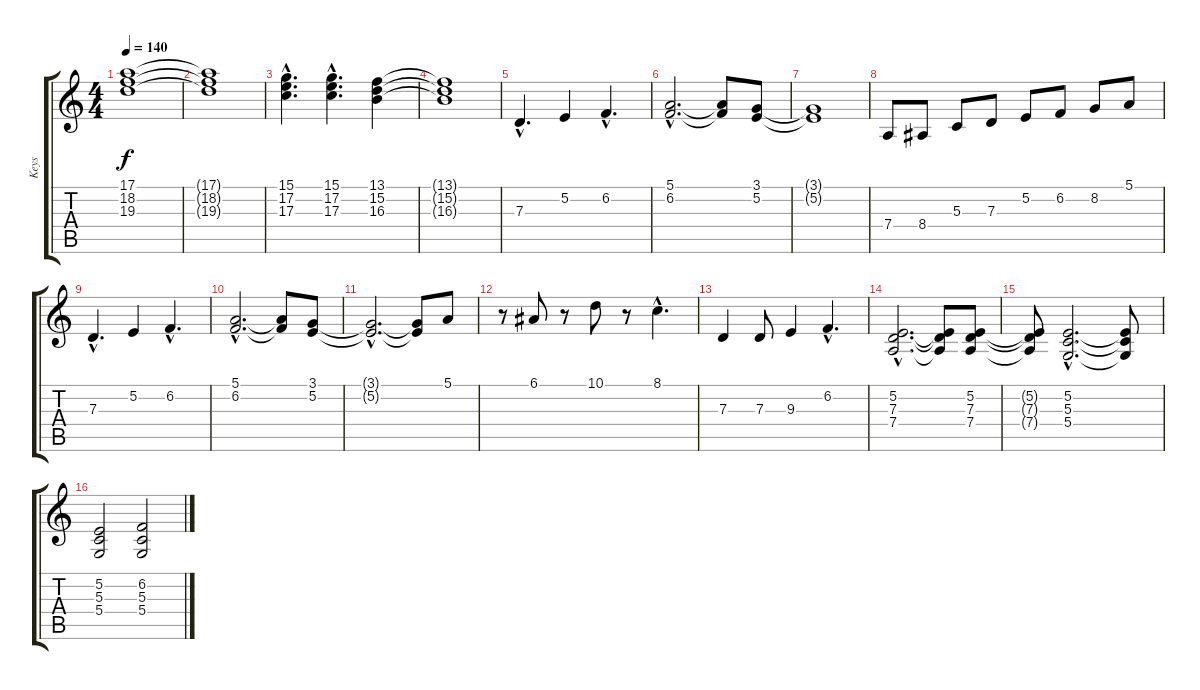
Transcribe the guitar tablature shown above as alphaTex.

\track ("Keys" "Keys") {instrument synthstrings1}
\staff {score tabs}
\tuning (E4 B3 G3 D3 A2 E2) {hide}
\ts (4 4)
\tempo 140
\clef g2
\ks c
(17.1 18.2 19.3).1{dy f} |
(17.1{t} 18.2{t} 19.3{t}).1 |
(15.1{hac} 17.2{hac} 17.3{hac}).4{d} (15.1{hac} 17.2{hac} 17.3{hac}).4{d} (13.1 15.2 16.3).4 |
(13.1{t} 15.2{t} 16.3{t}).1 |
7.3{hac}.4{d} 5.2.4 6.2{hac}.4{d} |
(5.1{hac} 6.2{hac}).2{d} (5.1{t} 6.2{t}).8 (3.1 5.2).8 |
(3.1{t} 5.2{t}).1 |
7.4.8 8.4.8 5.3.8 7.3.8 5.2.8 6.2.8 8.2.8 5.1.8 |
7.3{hac}.4{d} 5.2.4 6.2{hac}.4{d} |
(5.1{hac} 6.2{hac}).2{d} (5.1{t} 6.2{t}).8 (3.1 5.2).8 |
(3.1{hac t} 5.2{hac t}).2{d} (3.1{t} 5.2{t}).8 5.1.8 |
r.8 6.1.8 r.8 10.1.8 r.8 8.1{hac}.4{d} |
7.3.4 7.3.8 9.3.4 6.2{hac}.4{d} |
(5.2{hac} 7.3{hac} 7.4{hac}).2{d} (5.2{t} 7.3{t} 7.4{t}).8 (5.2 7.3 7.4).8 |
(5.2{t} 7.3{t} 7.4{t}).8 (5.2{hac} 5.3{hac} 5.4{hac}).2{d} (5.2{t} 5.3{t} 5.4{t}).8 |
(5.2 5.3 5.4).2 (6.2 5.3 5.4).2
